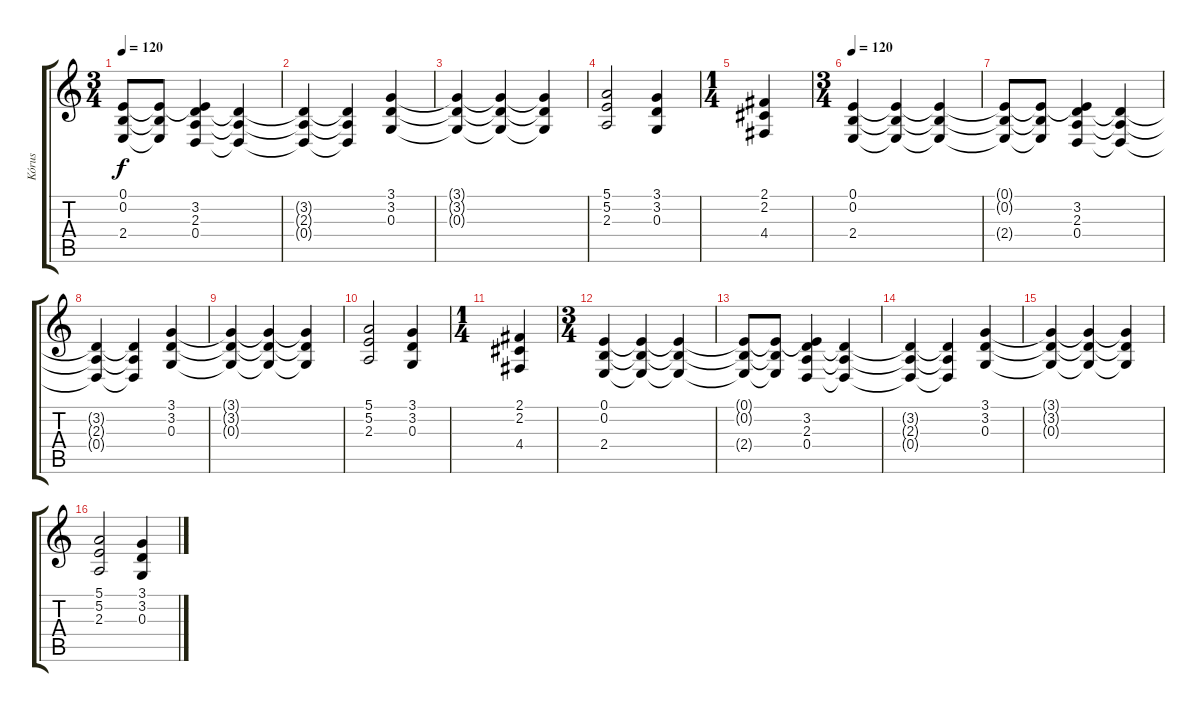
\track ("Kórus" "Kórus") {instrument choiraahs}
\staff {score tabs}
\tuning (E4 B3 G3 D3 A2 E2) {hide}
\ts (3 4)
\tempo 120
\clef g2
\ks c
(0.1{t} 0.2{t} 2.4{t}).8{dy f} (0.1{t} 0.2{t} 2.4{t}).8 (0.1{t} 3.2 2.3 0.4).4 (3.2{t} 2.3{t} 0.4{t}).4 |
(3.2{t} 2.3{t} 0.4{t}).4 (3.2{t} 2.3{t} 0.4{t}).4 (3.1 3.2 0.3).4 |
(3.1{t} 3.2{t} 0.3{t}).4 (3.1{t} 3.2{t} 0.3{t}).4 (3.1{t} 3.2{t} 0.3{t}).4 |
(5.1 5.2 2.3).2 (3.1 3.2 0.3).4 |
\ts (1 4)
(2.1 2.2 4.4).4 |
\ts (3 4)
\tempo 120
(0.1 0.2 2.4).4 (0.1{t} 0.2{t} 2.4{t}).4 (0.1{t} 0.2{t} 2.4{t}).4 |
(0.1{t} 0.2{t} 2.4{t}).8 (0.1{t} 0.2{t} 2.4{t}).8 (0.1{t} 3.2 2.3 0.4).4 (3.2{t} 2.3{t} 0.4{t}).4 |
(3.2{t} 2.3{t} 0.4{t}).4 (3.2{t} 2.3{t} 0.4{t}).4 (3.1 3.2 0.3).4 |
(3.1{t} 3.2{t} 0.3{t}).4 (3.1{t} 3.2{t} 0.3{t}).4 (3.1{t} 3.2{t} 0.3{t}).4 |
(5.1 5.2 2.3).2 (3.1 3.2 0.3).4 |
\ts (1 4)
(2.1 2.2 4.4).4 |
\ts (3 4)
(0.1 0.2 2.4).4 (0.1{t} 0.2{t} 2.4{t}).4 (0.1{t} 0.2{t} 2.4{t}).4 |
(0.1{t} 0.2{t} 2.4{t}).8 (0.1{t} 0.2{t} 2.4{t}).8 (0.1{t} 3.2 2.3 0.4).4 (3.2{t} 2.3{t} 0.4{t}).4 |
(3.2{t} 2.3{t} 0.4{t}).4 (3.2{t} 2.3{t} 0.4{t}).4 (3.1 3.2 0.3).4 |
(3.1{t} 3.2{t} 0.3{t}).4 (3.1{t} 3.2{t} 0.3{t}).4 (3.1{t} 3.2{t} 0.3{t}).4 |
(5.1 5.2 2.3).2 (3.1 3.2 0.3).4
